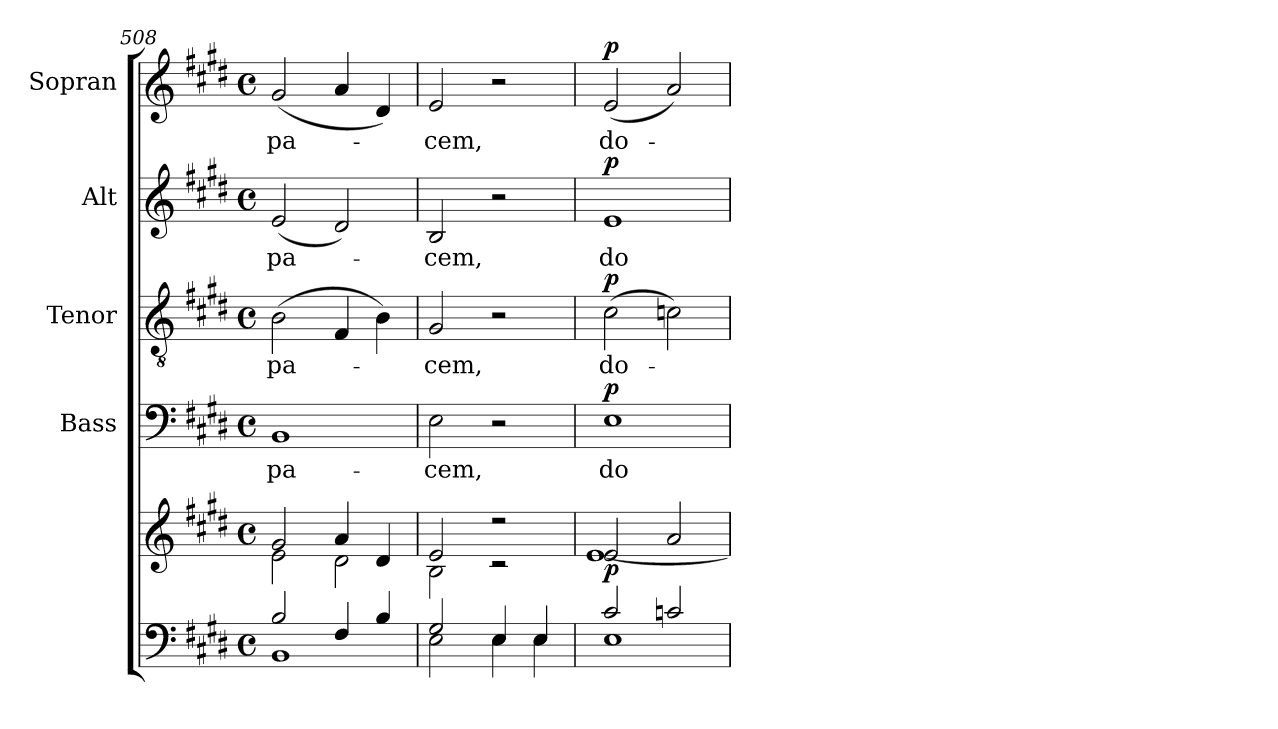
**kern	**kern	**dynam	**kern	**text	**dynam	**kern	**text	**dynam	**kern	**text	**dynam	**kern	**text	**dynam
*part5	*part5	*part5	*part4	*part4	*part4	*part3	*part3	*part3	*part2	*part2	*part2	*part1	*part1	*part1
*staff6	*staff5	*staff5/6	*staff4	*staff4	*staff4	*staff3	*staff3	*staff3	*staff2	*staff2	*staff2	*staff1	*staff1	*staff1
*	*	*	*I"Bass	*	*	*I"Tenor	*	*	*I"Alt	*	*	*I"Sopran	*	*
*	*	*	*I'B.	*	*	*I'T.	*	*	*I'A.	*	*	*I'S.	*	*
*clefF4	*clefG2	*	*clefF4	*	*	*clefGv2	*	*	*clefG2	*	*	*clefG2	*	*
*k[f#c#g#d#]	*k[f#c#g#d#]	*	*k[f#c#g#d#]	*	*	*k[f#c#g#d#]	*	*	*k[f#c#g#d#]	*	*	*k[f#c#g#d#]	*	*
*E:	*E:	*	*E:	*	*	*E:	*	*	*E:	*	*	*E:	*	*
*M4/4	*M4/4	*	*M4/4	*	*	*M4/4	*	*	*M4/4	*	*	*M4/4	*	*
*met(c)	*met(c)	*	*met(c)	*	*	*met(c)	*	*	*met(c)	*	*	*met(c)	*	*
=508	=508	=508	=508	=508	=508	=508	=508	=508	=508	=508	=508	=508	=508	=508
*^	*^	*	*	*	*	*	*	*	*	*	*	*	*	*
!	!	!	!	!	!	!LO:LY:b	!	!	!LO:LY:b	!	!	!LO:LY:b	!	!	!LO:LY:b	!
2B/	1BB	2g#/	2e\	.	1BB	pa-	.	(>2B\	pa-	.	(<2e/	pa-	.	(<2g#/	pa-	.
4F#/	.	4a/	2d#\	.	.	.	.	4F#/	.	.	2d#/)	.	.	4a/	.	.
4B/	.	4d#/	.	.	.	.	.	4B\)	.	.	.	.	.	4d#/)	.	.
=509	=509	=509	=509	=509	=509	=509	=509	=509	=509	=509	=509	=509	=509	=509	=509	=509
!	!	!	!	!	!	!LO:LY:b	!	!	!LO:LY:b	!	!	!LO:LY:b	!	!	!LO:LY:b	!
2G#/	2E\	2e/	2B\	.	2E\	-cem,	.	2G#/	-cem,	.	2B/	-cem,	.	2e/	-cem,	.
4E/	4E\	2r	2r	.	2r	.	.	2r	.	.	2r	.	.	2r	.	.
4E/	4E\	.	.	.	.	.	.	.	.	.	.	.	.	.	.	.
=510	=510	=510	=510	=510	=510	=510	=510	=510	=510	=510	=510	=510	=510	=510	=510	=510
!	!	!	!	!LO:DY:b	!	!LO:LY:b	!LO:DY:a	!	!LO:LY:b	!LO:DY:a	!	!LO:LY:b	!LO:DY:a	!	!LO:LY:b	!LO:DY:a
2c#/	1E	2e/	[<1e	p	1E	do-	p	(>2c#\	do-	p	1e	do-	p	(<2e/	do-	p
2cn/	.	2a/	.	.	.	.	.	2cn\)	.	.	.	.	.	2a/)	.	.
*v	*v	*	*	*	*	*	*	*	*	*	*	*	*	*	*	*
*	*v	*v	*	*	*	*	*	*	*	*	*	*	*	*	*
=	=	=	=	=	=	=	=	=	=	=	=	=	=	=
*-	*-	*-	*-	*-	*-	*-	*-	*-	*-	*-	*-	*-	*-	*-
